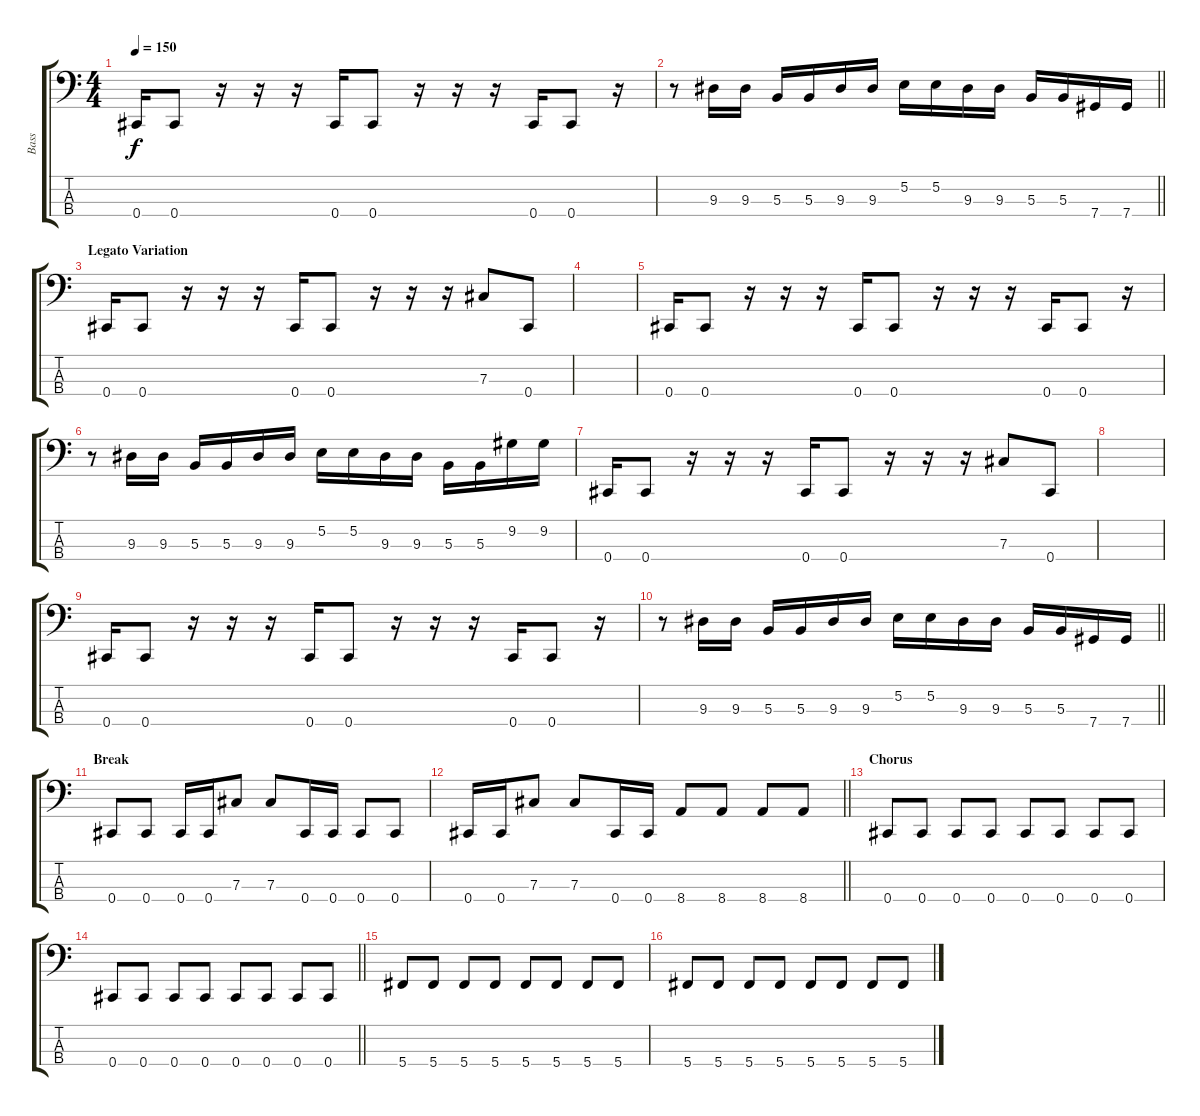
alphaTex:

\track ("Bass" "Bass") {instrument electricbasspick}
\staff {score tabs}
\tuning (E2 B1 Gb1 Db1) {hide}
\ts (4 4)
\tempo 150
\clef f4
\ks c
0.4.16{dy f} 0.4.8 r.16 r.16 r.16 0.4.16 0.4.8 r.16 r.16 r.16 0.4.16 0.4.8 r.16 |
\barLineRight lightlight
r.8 9.3.16 9.3.16 5.3.16 5.3.16 9.3.16 9.3.16 5.2.16 5.2.16 9.3.16 9.3.16 5.3.16 5.3.16 7.4.16 7.4.16 |
\section ("" "Legato Variation")
0.4.16 0.4.8 r.16 r.16 r.16 0.4.16 0.4.8 r.16 r.16 r.16 7.3.8 0.4.8 |
|
0.4.16 0.4.8 r.16 r.16 r.16 0.4.16 0.4.8 r.16 r.16 r.16 0.4.16 0.4.8 r.16 |
r.8 9.3.16 9.3.16 5.3.16 5.3.16 9.3.16 9.3.16 5.2.16 5.2.16 9.3.16 9.3.16 5.3.16 5.3.16 9.2.16 9.2.16 |
0.4.16 0.4.8 r.16 r.16 r.16 0.4.16 0.4.8 r.16 r.16 r.16 7.3.8 0.4.8 |
|
0.4.16 0.4.8 r.16 r.16 r.16 0.4.16 0.4.8 r.16 r.16 r.16 0.4.16 0.4.8 r.16 |
\barLineRight lightlight
r.8 9.3.16 9.3.16 5.3.16 5.3.16 9.3.16 9.3.16 5.2.16 5.2.16 9.3.16 9.3.16 5.3.16 5.3.16 7.4.16 7.4.16 |
\section ("" "Break")
0.4.8 0.4.8 0.4.16 0.4.16 7.3.8 7.3.8 0.4.16 0.4.16 0.4.8 0.4.8 |
\barLineRight lightlight
0.4.16 0.4.16 7.3.8 7.3.8 0.4.16 0.4.16 8.4.8 8.4.8 8.4.8 8.4.8 |
\section ("" "Chorus")
0.4.8 0.4.8 0.4.8 0.4.8 0.4.8 0.4.8 0.4.8 0.4.8 |
\barLineRight lightlight
0.4.8 0.4.8 0.4.8 0.4.8 0.4.8 0.4.8 0.4.8 0.4.8 |
5.4.8 5.4.8 5.4.8 5.4.8 5.4.8 5.4.8 5.4.8 5.4.8 |
5.4.8 5.4.8 5.4.8 5.4.8 5.4.8 5.4.8 5.4.8 5.4.8
